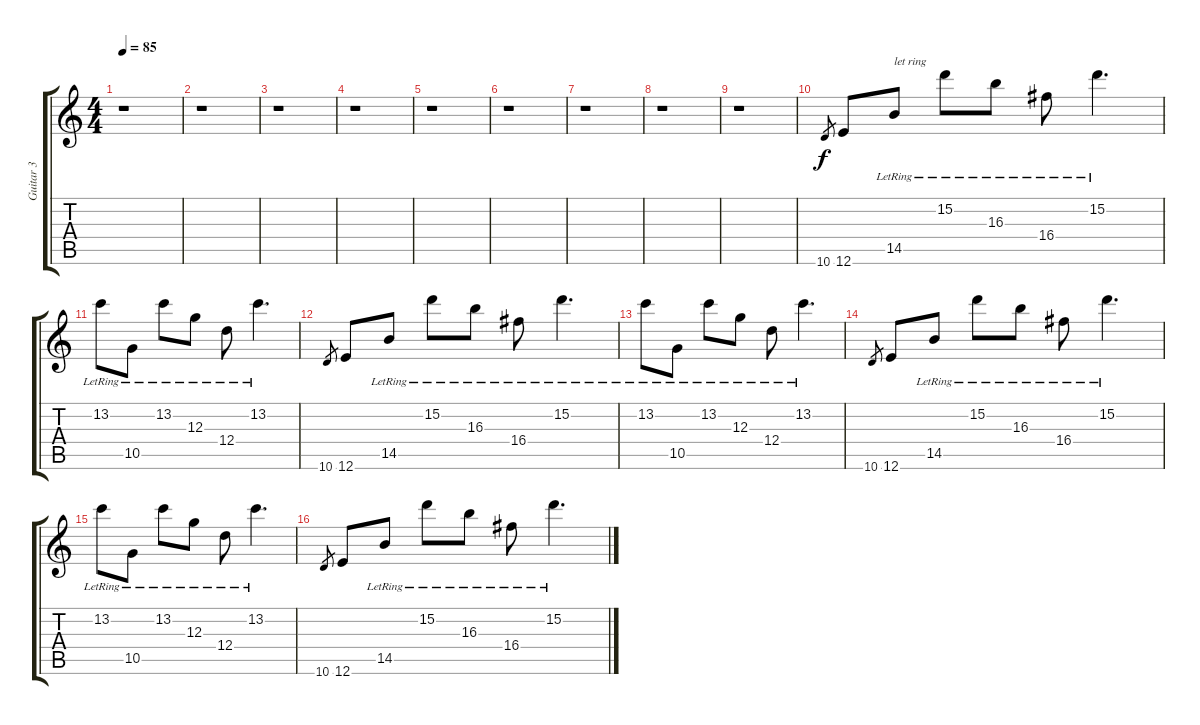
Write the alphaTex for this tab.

\track ("Guitar 3" "Guitar 3") {instrument electricguitarclean}
\staff {score tabs}
\tuning (E4 B3 G3 D3 A2 E2) {hide}
\ts (4 4)
\tempo 85
\clef g2
\ks c
r.1{dy f} |
r.1 |
r.1 |
r.1 |
r.1 |
r.1 |
r.1 |
r.1 |
r.1 |
10.6.8{gr} 12.6.8 14.5{lr}.8{txt "let ring"} 15.2{lr}.8 16.3{lr}.8 16.4{lr}.8 15.2{lr}.4{d} |
13.2{lr}.8 10.5{lr}.8 13.2{lr}.8 12.3{lr}.8 12.4{lr}.8 13.2{lr}.4{d} |
10.6.8{gr} 12.6.8 14.5{lr}.8 15.2{lr}.8 16.3{lr}.8 16.4{lr}.8 15.2{lr}.4{d} |
13.2{lr}.8 10.5{lr}.8 13.2{lr}.8 12.3{lr}.8 12.4{lr}.8 13.2{lr}.4{d} |
10.6.8{gr} 12.6.8 14.5{lr}.8 15.2{lr}.8 16.3{lr}.8 16.4{lr}.8 15.2{lr}.4{d} |
13.2{lr}.8 10.5{lr}.8 13.2{lr}.8 12.3{lr}.8 12.4{lr}.8 13.2{lr}.4{d} |
10.6.8{gr} 12.6.8 14.5{lr}.8 15.2{lr}.8 16.3{lr}.8 16.4{lr}.8 15.2{lr}.4{d}
